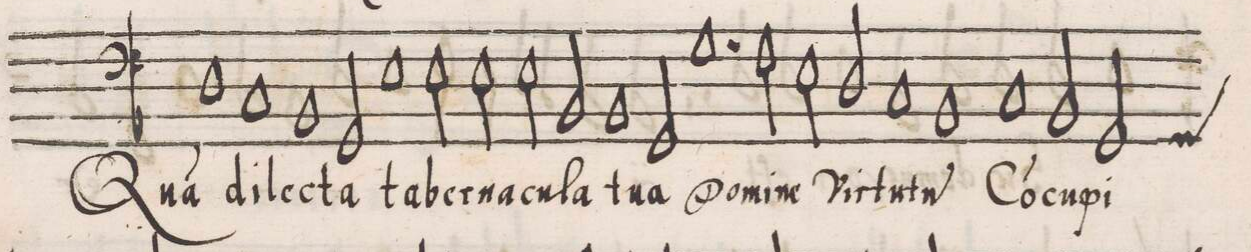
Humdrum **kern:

**kern	**text
*I"BASSVS	*
*clefF4	*
*k[b-]	*
*met(C|)	*
*M2/1	*
1D	Qua(m)
1C	di-
=38-	=38-
1BB-	-lec-
2GG/	-ta
1E	ta-
=39-	=39-
2E\	-ber-
2E\	-na-
2E\	-cu-
=40-	=40-
2BB-/	-la
1BB-	tu-
2GG/	-a
=41-	=41-
1.G	Do-
2F\	-mi-
=42-	=42-
2E\	-ne
2D/	Vir-
1C	-tu-
=43-	=43-
1BB-	-tu(m)
1C	Co(n)-
=44-	=44-
2BB-/	-cu-
2GG/	-pi-
*custos:GG	*
*-	*-
